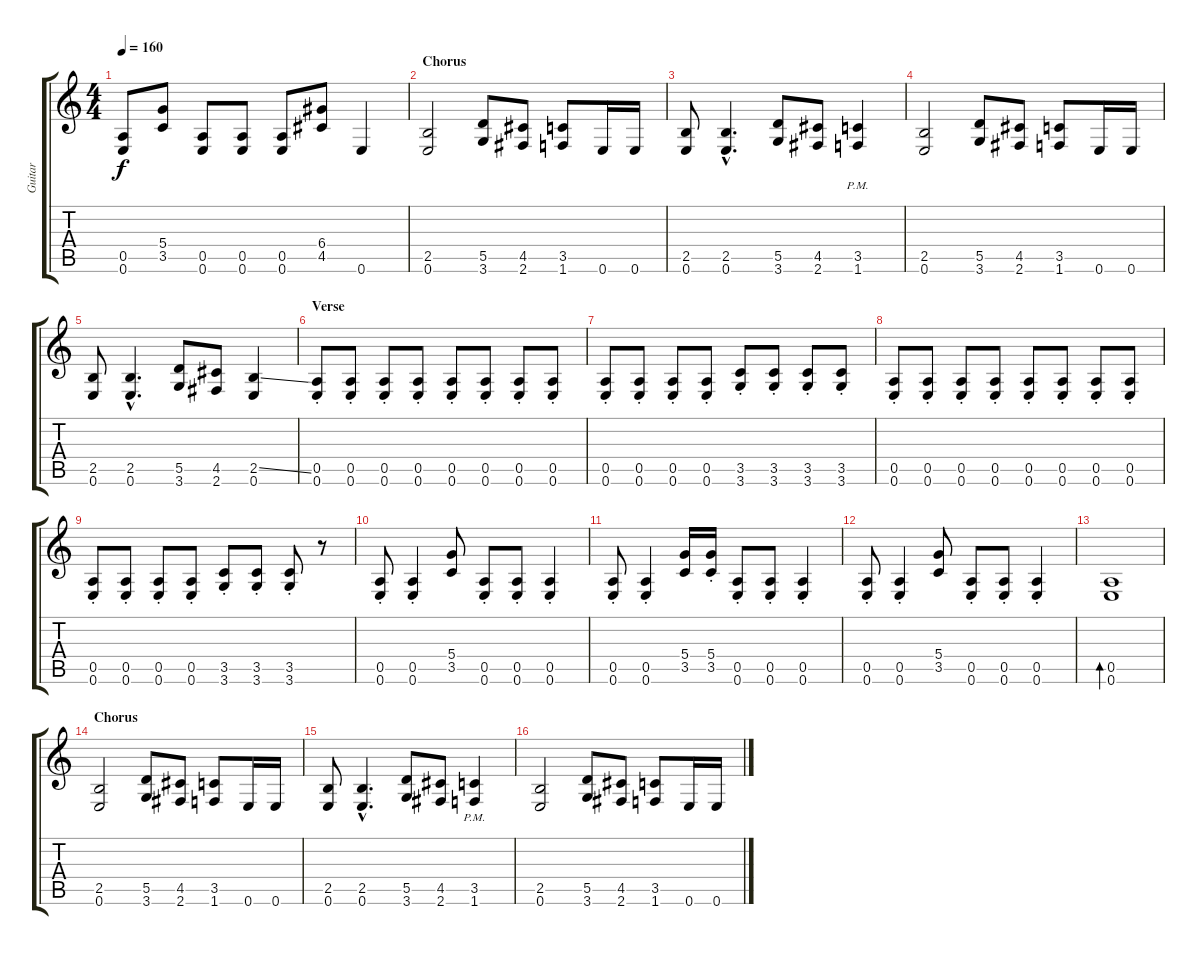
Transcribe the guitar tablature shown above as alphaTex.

\track ("Guitar" "Guitar") {instrument distortionguitar}
\staff {score tabs}
\tuning (E4 B3 G3 D3 A2 E2) {hide}
\ts (4 4)
\tempo 160
\clef g2
\ks c
(0.5 0.6).8{dy f} (5.4 3.5).8 (0.5 0.6).8 (0.5 0.6).8 (0.5 0.6).8 (6.4 4.5).8 0.6.4 |
\section ("" "Chorus")
(2.5 0.6).2 (5.5 3.6).8 (4.5 2.6).8 (3.5 1.6).8 0.6.16 0.6.16 |
(2.5 0.6).8 (2.5{hac} 0.6{hac}).4{d} (5.5 3.6).8 (4.5 2.6).8 (3.5{pm} 1.6{pm}).4 |
(2.5 0.6).2 (5.5 3.6).8 (4.5 2.6).8 (3.5 1.6).8 0.6.16 0.6.16 |
(2.5 0.6).8 (2.5{hac} 0.6{hac}).4{d} (5.5 3.6).8 (4.5 2.6).8 (2.5{ss} 0.6).4 |
\section ("" "Verse")
(0.5{st} 0.6{st}).8 (0.5{st} 0.6{st}).8 (0.5{st} 0.6{st}).8 (0.5{st} 0.6{st}).8 (0.5{st} 0.6{st}).8 (0.5{st} 0.6{st}).8 (0.5{st} 0.6{st}).8 (0.5{st} 0.6{st}).8 |
(0.5{st} 0.6{st}).8 (0.5{st} 0.6{st}).8 (0.5{st} 0.6{st}).8 (0.5{st} 0.6{st}).8 (3.5{st} 3.6{st}).8 (3.5{st} 3.6{st}).8 (3.5{st} 3.6{st}).8 (3.5{st} 3.6{st}).8 |
(0.5{st} 0.6{st}).8 (0.5{st} 0.6{st}).8 (0.5{st} 0.6{st}).8 (0.5{st} 0.6{st}).8 (0.5{st} 0.6{st}).8 (0.5{st} 0.6{st}).8 (0.5{st} 0.6{st}).8 (0.5{st} 0.6{st}).8 |
(0.5{st} 0.6{st}).8 (0.5{st} 0.6{st}).8 (0.5{st} 0.6{st}).8 (0.5{st} 0.6{st}).8 (3.5{st} 3.6{st}).8 (3.5{st} 3.6{st}).8 (3.5{st} 3.6{st}).8 r.8 |
(0.5{st} 0.6{st}).8 (0.5{st} 0.6{st}).4 (5.4 3.5).8 (0.5{st} 0.6{st}).8 (0.5{st} 0.6{st}).8 (0.5{st} 0.6{st}).4 |
(0.5{st} 0.6{st}).8 (0.5{st} 0.6{st}).4 (5.4 3.5).16 (5.4 3.5{st}).16 (0.5{st} 0.6{st}).8 (0.5{st} 0.6{st}).8 (0.5{st} 0.6{st}).4 |
(0.5{st} 0.6{st}).8 (0.5{st} 0.6{st}).4 (5.4 3.5).8 (0.5{st} 0.6{st}).8 (0.5{st} 0.6{st}).8 (0.5{st} 0.6{st}).4 |
(0.5 0.6).1{bd 480} |
\section ("" "Chorus")
(2.5 0.6).2 (5.5 3.6).8 (4.5 2.6).8 (3.5 1.6).8 0.6.16 0.6.16 |
(2.5 0.6).8 (2.5{hac} 0.6{hac}).4{d} (5.5 3.6).8 (4.5 2.6).8 (3.5{pm} 1.6{pm}).4 |
(2.5 0.6).2 (5.5 3.6).8 (4.5 2.6).8 (3.5 1.6).8 0.6.16 0.6.16
